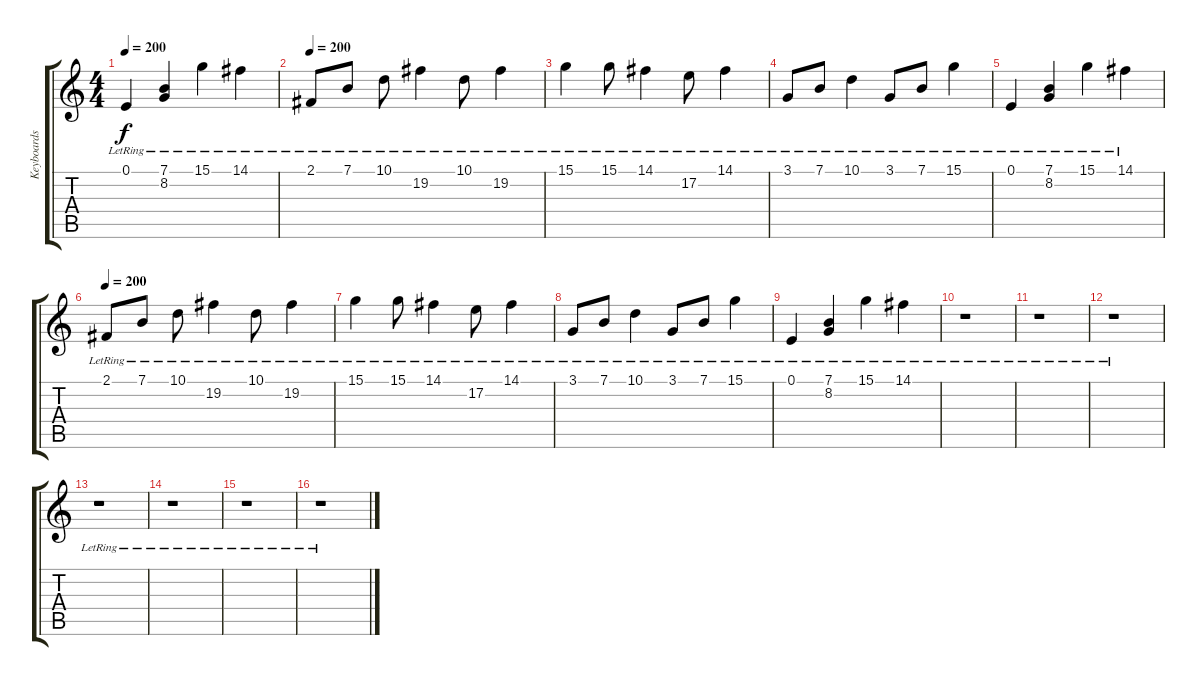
\track ("Keyboards" "Keyboards") {instrument pizzicatostrings}
\staff {score tabs}
\tuning (E4 B3 G3 D3 A2 E2) {hide}
\ts (4 4)
\tempo 200
\clef g2
\ks c
0.1{lr}.4{dy f} (7.1{lr} 8.2).4 15.1{lr}.4 14.1{lr}.4 |
\tempo 200
2.1{lr}.8 7.1{lr}.8 10.1{lr}.8 19.2{lr}.4 10.1{lr}.8 19.2{lr}.4 |
15.1{lr}.4 15.1{lr}.8 14.1{lr}.4 17.2{lr}.8 14.1{lr}.4 |
3.1{lr}.8 7.1{lr}.8 10.1{lr}.4 3.1{lr}.8 7.1{lr}.8 15.1{lr}.4 |
0.1{lr}.4 (7.1{lr} 8.2).4 15.1{lr}.4 14.1{lr}.4 |
\tempo 200
2.1{lr}.8 7.1{lr}.8 10.1{lr}.8 19.2{lr}.4 10.1{lr}.8 19.2{lr}.4 |
15.1{lr}.4 15.1{lr}.8 14.1{lr}.4 17.2{lr}.8 14.1{lr}.4 |
3.1{lr}.8 7.1{lr}.8 10.1{lr}.4 3.1{lr}.8 7.1{lr}.8 15.1{lr}.4 |
0.1{lr}.4 (7.1{lr} 8.2).4 15.1{lr}.4 14.1{lr}.4 |
r.1 |
r.1 |
r.1 |
r.1 |
r.1 |
r.1 |
r.1
